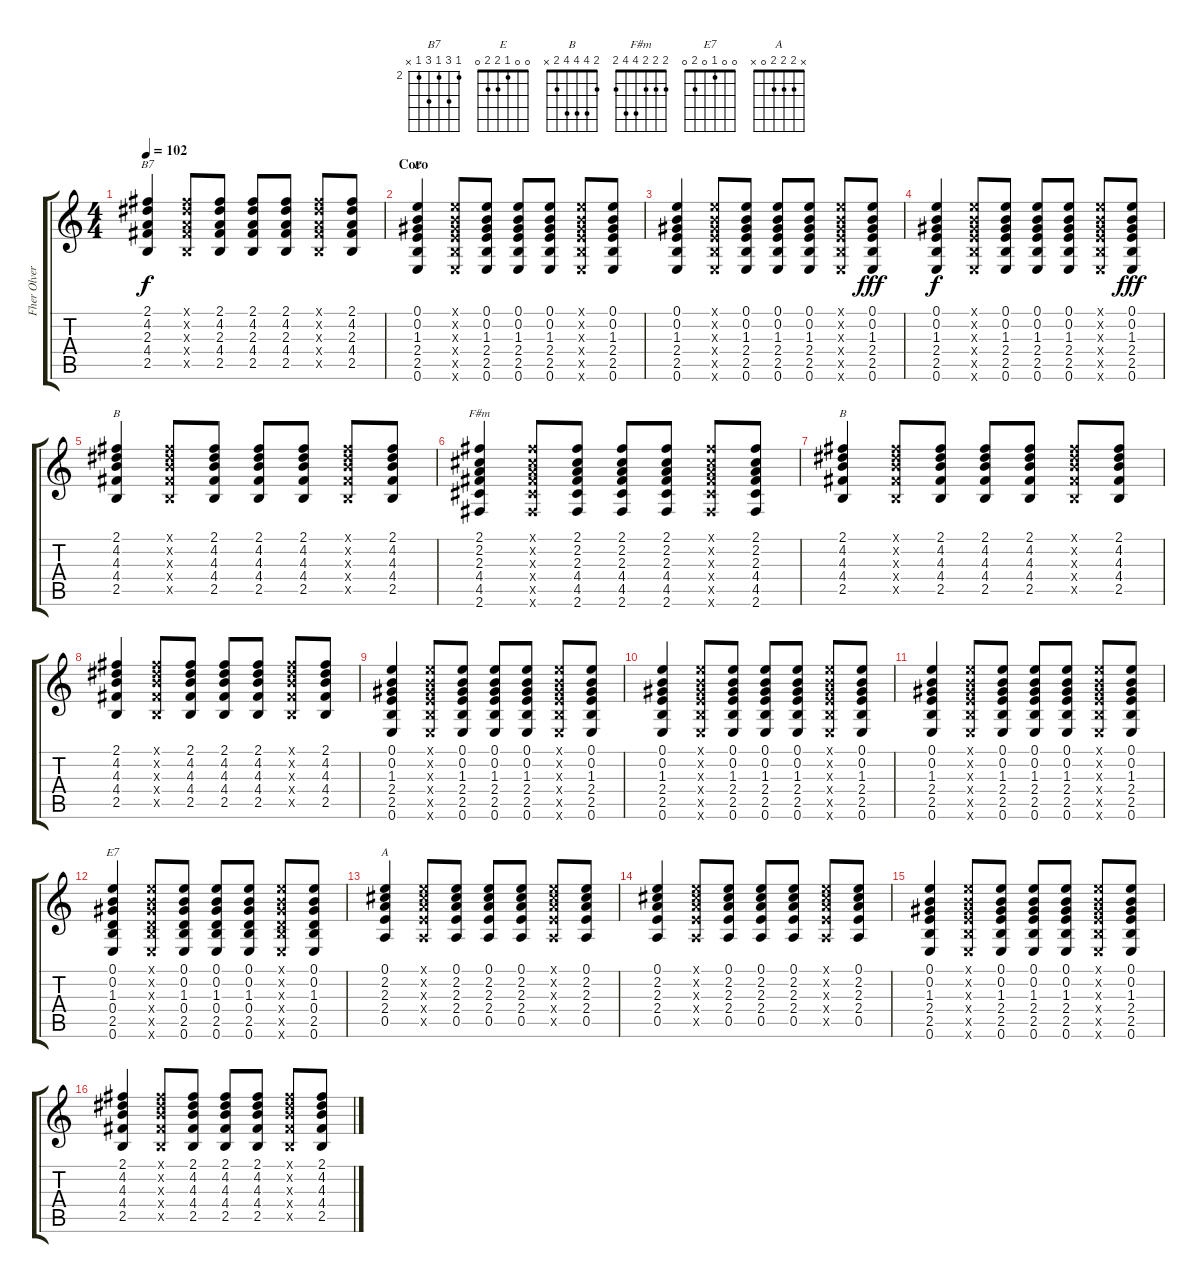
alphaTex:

\track ("Fher Olvera" "Fher Olver") {instrument acousticguitarnylon}
\staff {score tabs}
\tuning (E4 B3 G3 D3 A2 E2) {hide}
\chord ("B7" 2 4 2 4 2 x) {firstfret 2}
\chord ("E" 0 0 1 2 2 0)
\chord ("B" 2 4 4 4 2 x) {firstfret 2}
\chord ("F#m" 2 2 2 4 4 2)
\chord ("B" 2 4 4 4 2 x)
\chord ("E7" 0 0 1 0 2 0)
\chord ("A" x 2 2 2 0 x)
\ts (4 4)
\tempo 102
\clef g2
\ks c
(2.1 4.2 2.3 4.4 2.5).4{ch "B7" dy f} (2.1{x} 4.2{x} 2.3{x} 4.4{x} 2.5{x}).8 (2.1 4.2 2.3 4.4 2.5).8 (2.1 4.2 2.3 4.4 2.5).8 (2.1 4.2 2.3 4.4 2.5).8 (2.1{x} 4.2{x} 2.3{x} 4.4{x} 2.5{x}).8 (2.1 4.2 2.3 4.4 2.5).8 |
\section ("" "Coro")
(0.1 0.2 1.3 2.4 2.5 0.6).4{ch "E"} (0.1{x} 0.2{x} 1.3{x} 2.4{x} 2.5{x} 0.6{x}).8 (0.1 0.2 1.3 2.4 2.5 0.6).8 (0.1 0.2 1.3 2.4 2.5 0.6).8 (0.1 0.2 1.3 2.4 2.5 0.6).8 (0.1{x} 0.2{x} 1.3{x} 2.4{x} 2.5{x} 0.6{x}).8 (0.1 0.2 1.3 2.4 2.5 0.6).8 |
(0.1 0.2 1.3 2.4 2.5 0.6).4 (0.1{x} 0.2{x} 1.3{x} 2.4{x} 2.5{x} 0.6{x}).8 (0.1 0.2 1.3 2.4 2.5 0.6).8 (0.1 0.2 1.3 2.4 2.5 0.6).8 (0.1 0.2 1.3 2.4 2.5 0.6).8 (0.1{x} 0.2{x} 1.3{x} 2.4{x} 2.5{x} 0.6{x}).8 (0.1 0.2 1.3 2.4 2.5 0.6).8{dy fff} |
(0.1 0.2 1.3 2.4 2.5 0.6).4{dy f} (0.1{x} 0.2{x} 1.3{x} 2.4{x} 2.5{x} 0.6{x}).8 (0.1 0.2 1.3 2.4 2.5 0.6).8 (0.1 0.2 1.3 2.4 2.5 0.6).8 (0.1 0.2 1.3 2.4 2.5 0.6).8 (0.1{x} 0.2{x} 1.3{x} 2.4{x} 2.5{x} 0.6{x}).8 (0.1 0.2 1.3 2.4 2.5 0.6).8{dy fff} |
(2.1 4.2 4.3 4.4 2.5).4{ch "B"} (2.1{x} 4.2{x} 4.3{x} 4.4{x} 2.5{x}).8 (2.1 4.2 4.3 4.4 2.5).8 (2.1 4.2 4.3 4.4 2.5).8 (2.1 4.2 4.3 4.4 2.5).8 (2.1{x} 4.2{x} 4.3{x} 4.4{x} 2.5{x}).8 (2.1 4.2 4.3 4.4 2.5).8 |
(2.1 2.2 2.3 4.4 4.5 2.6).4{ch "F#m"} (2.1{x} 2.2{x} 2.3{x} 4.4{x} 4.5{x} 2.6{x}).8 (2.1 2.2 2.3 4.4 4.5 2.6).8 (2.1 2.2 2.3 4.4 4.5 2.6).8 (2.1 2.2 2.3 4.4 4.5 2.6).8 (2.1{x} 2.2{x} 2.3{x} 4.4{x} 4.5{x} 2.6{x}).8 (2.1 2.2 2.3 4.4 4.5 2.6).8 |
(2.1 4.2 4.3 4.4 2.5).4{ch "B"} (2.1{x} 4.2{x} 4.3{x} 4.4{x} 2.5{x}).8 (2.1 4.2 4.3 4.4 2.5).8 (2.1 4.2 4.3 4.4 2.5).8 (2.1 4.2 4.3 4.4 2.5).8 (2.1{x} 4.2{x} 4.3{x} 4.4{x} 2.5{x}).8 (2.1 4.2 4.3 4.4 2.5).8 |
(2.1 4.2 4.3 4.4 2.5).4 (2.1{x} 4.2{x} 4.3{x} 4.4{x} 2.5{x}).8 (2.1 4.2 4.3 4.4 2.5).8 (2.1 4.2 4.3 4.4 2.5).8 (2.1 4.2 4.3 4.4 2.5).8 (2.1{x} 4.2{x} 4.3{x} 4.4{x} 2.5{x}).8 (2.1 4.2 4.3 4.4 2.5).8 |
(0.1 0.2 1.3 2.4 2.5 0.6).4 (0.1{x} 0.2{x} 1.3{x} 2.4{x} 2.5{x} 0.6{x}).8 (0.1 0.2 1.3 2.4 2.5 0.6).8 (0.1 0.2 1.3 2.4 2.5 0.6).8 (0.1 0.2 1.3 2.4 2.5 0.6).8 (0.1{x} 0.2{x} 1.3{x} 2.4{x} 2.5{x} 0.6{x}).8 (0.1 0.2 1.3 2.4 2.5 0.6).8 |
(0.1 0.2 1.3 2.4 2.5 0.6).4 (0.1{x} 0.2{x} 1.3{x} 2.4{x} 2.5{x} 0.6{x}).8 (0.1 0.2 1.3 2.4 2.5 0.6).8 (0.1 0.2 1.3 2.4 2.5 0.6).8 (0.1 0.2 1.3 2.4 2.5 0.6).8 (0.1{x} 0.2{x} 1.3{x} 2.4{x} 2.5{x} 0.6{x}).8 (0.1 0.2 1.3 2.4 2.5 0.6).8 |
(0.1 0.2 1.3 2.4 2.5 0.6).4 (0.1{x} 0.2{x} 1.3{x} 2.4{x} 2.5{x} 0.6{x}).8 (0.1 0.2 1.3 2.4 2.5 0.6).8 (0.1 0.2 1.3 2.4 2.5 0.6).8 (0.1 0.2 1.3 2.4 2.5 0.6).8 (0.1{x} 0.2{x} 1.3{x} 2.4{x} 2.5{x} 0.6{x}).8 (0.1 0.2 1.3 2.4 2.5 0.6).8 |
(0.1 0.2 1.3 0.4 2.5 0.6).4{ch "E7"} (0.1{x} 0.2{x} 1.3{x} 0.4{x} 2.5{x} 0.6{x}).8 (0.1 0.2 1.3 0.4 2.5 0.6).8 (0.1 0.2 1.3 0.4 2.5 0.6).8 (0.1 0.2 1.3 0.4 2.5 0.6).8 (0.1{x} 0.2{x} 1.3{x} 0.4{x} 2.5{x} 0.6{x}).8 (0.1 0.2 1.3 0.4 2.5 0.6).8 |
(0.1 2.2 2.3 2.4 0.5).4{ch "A"} (0.1{x} 2.2{x} 2.3{x} 2.4{x} 0.5{x}).8 (0.1 2.2 2.3 2.4 0.5).8 (0.1 2.2 2.3 2.4 0.5).8 (0.1 2.2 2.3 2.4 0.5).8 (0.1{x} 2.2{x} 2.3{x} 2.4{x} 0.5{x}).8 (0.1 2.2 2.3 2.4 0.5).8 |
(0.1 2.2 2.3 2.4 0.5).4 (0.1{x} 2.2{x} 2.3{x} 2.4{x} 0.5{x}).8 (0.1 2.2 2.3 2.4 0.5).8 (0.1 2.2 2.3 2.4 0.5).8 (0.1 2.2 2.3 2.4 0.5).8 (0.1{x} 2.2{x} 2.3{x} 2.4{x} 0.5{x}).8 (0.1 2.2 2.3 2.4 0.5).8 |
(0.1 0.2 1.3 2.4 2.5 0.6).4 (0.1{x} 0.2{x} 1.3{x} 2.4{x} 2.5{x} 0.6{x}).8 (0.1 0.2 1.3 2.4 2.5 0.6).8 (0.1 0.2 1.3 2.4 2.5 0.6).8 (0.1 0.2 1.3 2.4 2.5 0.6).8 (0.1{x} 0.2{x} 1.3{x} 2.4{x} 2.5{x} 0.6{x}).8 (0.1 0.2 1.3 2.4 2.5 0.6).8 |
(2.1 4.2 4.3 4.4 2.5).4 (2.1{x} 4.2{x} 4.3{x} 4.4{x} 2.5{x}).8 (2.1 4.2 4.3 4.4 2.5).8 (2.1 4.2 4.3 4.4 2.5).8 (2.1 4.2 4.3 4.4 2.5).8 (2.1{x} 4.2{x} 4.3{x} 4.4{x} 2.5{x}).8 (2.1 4.2 4.3 4.4 2.5).8
